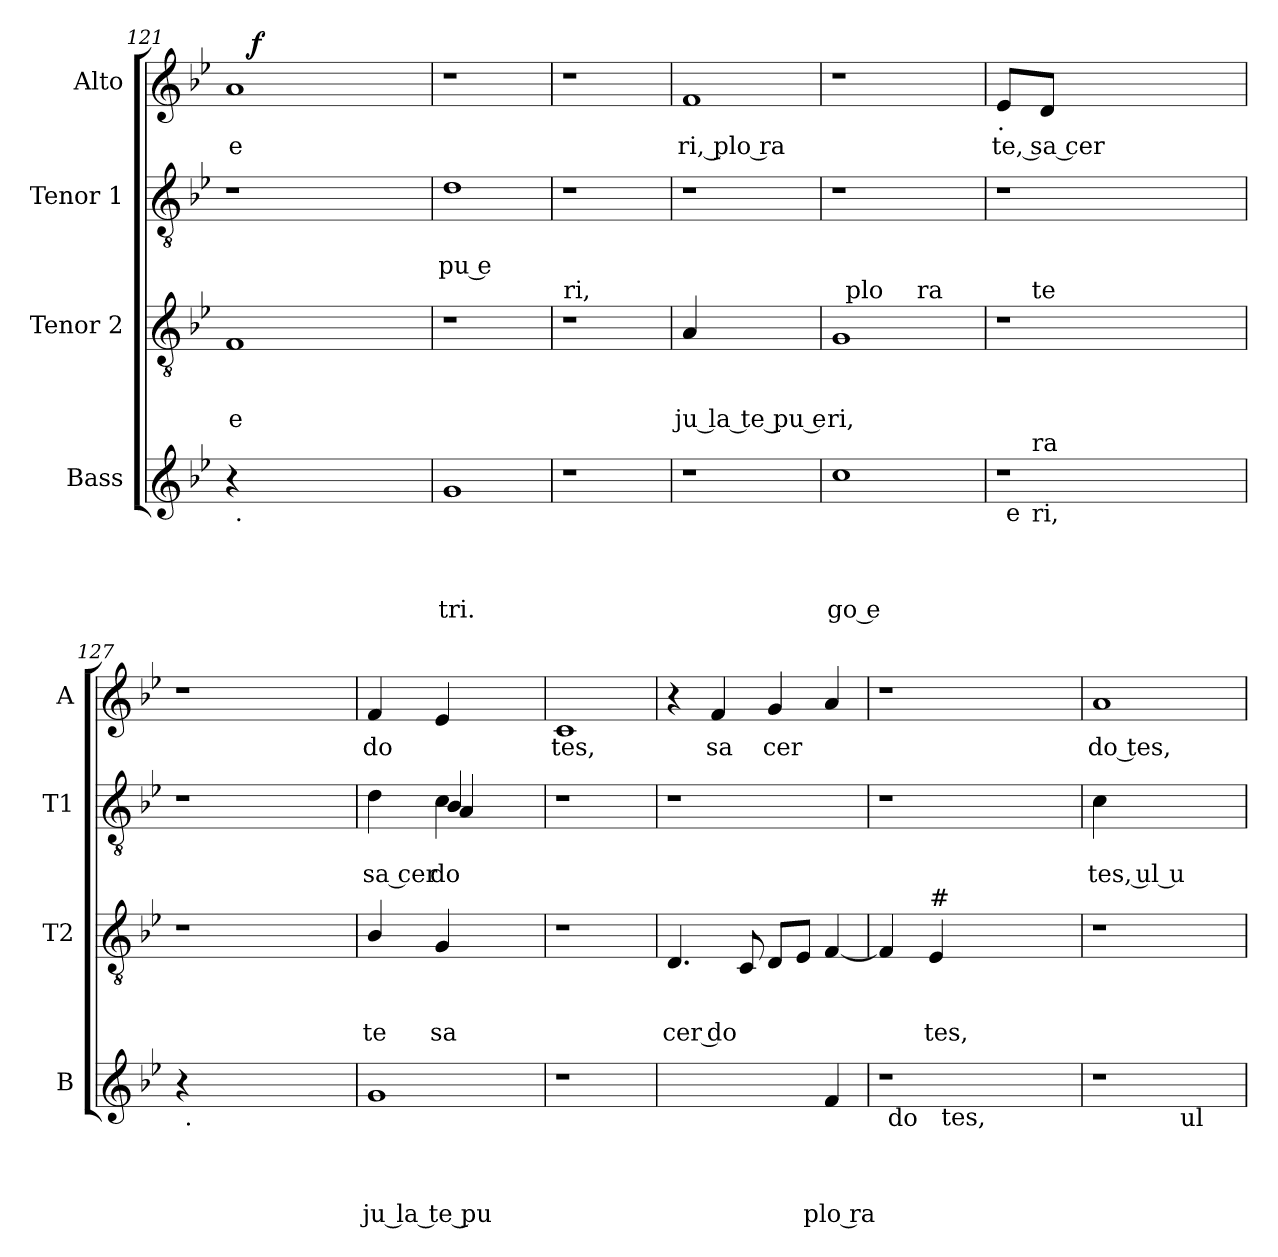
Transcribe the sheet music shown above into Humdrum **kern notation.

**kern	**text	**text	**text	**text	**kern	**text	**text	**text	**kern	**text	**text	**kern	**text	**dynam
*part4	*part4	*part4	*part4	*part4	*part3	*part3	*part3	*part3	*part2	*part2	*part2	*part1	*part1	*part1
*staff4	*staff4	*staff4	*staff4	*staff4	*staff3	*staff3	*staff3	*staff3	*staff2	*staff2	*staff2	*staff1	*staff1	*staff1
*I"Bass	*	*	*	*	*I"Tenor 2	*	*	*	*I"Tenor 1	*	*	*I"Alto	*	*
*I'B	*	*	*	*	*I'T2	*	*	*	*I'T1	*	*	*I'A	*	*
!!LO:LB:g=z
*clefG2	*	*	*	*	*clefGv2	*	*	*	*clefGv2	*	*	*clefG2	*	*
*ITrd1c2	*	*	*	*	*	*	*	*	*	*	*	*	*	*
*k[b-e-a-d-]	*	*	*	*	*k[b-e-]	*	*	*	*k[b-e-]	*	*	*k[b-e-]	*	*
*A-:	*	*	*	*	*B-:	*	*	*	*B-:	*	*	*B-:	*	*
=121	=121	=121	=121	=121	=121	=121	=121	=121	=121	=121	=121	=121	=121	=121
!	!	!	!	!	!	!	!	!LO:LY:b	!	!	!	!	!LO:LY:b	!
*^	*	*	*	*	*	*	*	*	*	*	*	*^	*	*
4r	64ryy	.	.	.	.	1F	.	.	e	1r	.	.	1a	16ryy	e	.
!	!LO:TX:b:t=.	!	!	!	!	!	!	!	!	!	!	!	!	!	!	!
.	2ryy	.	.	.	.	.	.	.	.	.	.	.	.	.	.	.
!	!	!	!	!	!	!	!	!	!	!	!	!	!	!	!	!LO:DY:a
.	.	.	.	.	.	.	.	.	.	.	.	.	.	2...ryy	.	f
2.ryy	.	.	.	.	.	.	.	.	.	.	.	.	.	.	.	.
.	4ryy	.	.	.	.	.	.	.	.	.	.	.	.	.	.	.
.	8...ryy	.	.	.	.	.	.	.	.	.	.	.	.	.	.	.
=122	=122	=122	=122	=122	=122	=122	=122	=122	=122	=122	=122	=122	=122	=122	=122	=122
!	!	!	!	!	!LO:LY:b:rj	!	!	!	!	!	!	!LO:LY:b:rj	!	!	!	!
*v	*v	*	*	*	*	*	*	*	*	*	*	*	*v	*v	*	*
1f	.	.	.	tri.	1r	.	.	.	1d	.	pu e	1r	.	.
=123	=123	=123	=123	=123	=123	=123	=123	=123	=123	=123	=123	=123	=123	=123
!	!	!	!	!	!LO:TX:a:t=ri,	!	!	!	!	!	!	!	!	!
1r	.	.	.	.	1r	.	.	.	1r	.	.	1r	.	.
=124	=124	=124	=124	=124	=124	=124	=124	=124	=124	=124	=124	=124	=124	=124
!	!	!	!	!	!	!	!	!LO:LY:b:rj	!	!	!	!	!LO:LY:b:rj	!
1r	.	.	.	.	4A/	.	.	ju la te pu e	1r	.	.	1f	ri, plo ra	.
.	.	.	.	.	2.ryy	.	.	.	.	.	.	.	.	.
=125	=125	=125	=125	=125	=125	=125	=125	=125	=125	=125	=125	=125	=125	=125
!	!	!	!	!LO:LY:b:rj	!	!	!	!LO:LY:b	!	!	!	!	!	!
*	*	*	*	*	*^	*	*	*	*	*	*	*	*	*
1b-	.	.	.	go e	1G	32ryy	.	.	ri,	1r	.	.	1r	.	.
!	!	!	!	!	!	!LO:TX:a:t=plo	!	!	!	!	!	!	!	!	!
.	.	.	.	.	.	2ryy	.	.	.	.	.	.	.	.	.
!	!	!	!	!	!	!LO:TX:a:t=ra	!	!	!	!	!	!	!	!	!
.	.	.	.	.	.	4...ryy	.	.	.	.	.	.	.	.	.
=126	=126	=126	=126	=126	=126	=126	=126	=126	=126	=126	=126	=126	=126	=126	=126
!	!	!	!	!	!	!	!	!	!	!	!	!	!LO:TX:b:t=.	!	!
!LO:TX:a:t=plo	!	!	!	!	!	!	!	!	!	!	!	!	!	!	!
!	!	!	!	!	!	!	!	!	!	!	!	!	!	!LO:LY:b:rj	!
*^	*	*	*	*	*	*	*	*	*	*	*	*	*	*	*
*	*^	*	*	*	*	*	*	*	*	*	*	*	*	*	*	*
1r	64ryy	16..ryy	.	.	.	.	1r	16..ryy	.	.	.	1r	.	.	8e-/L	te, sa cer	.
!	!LO:TX:b:t=e	!	!	!	!	!	!	!	!	!	!	!	!	!	!	!	!
.	2ryy	.	.	.	.	.	.	.	.	.	.	.	.	.	.	.	.
!	!	!	!	!	!	!	!	!LO:TX:a:t=te	!	!	!	!	!	!	!	!	!
!	!	!LO:TX:b:t=ri,	!	!	!	!	!	!	!	!	!	!	!	!	!	!	!
!	!	!LO:TX:a:t=ra	!	!	!	!	!	!	!	!	!	!	!	!	!	!	!
.	.	2ryy	.	.	.	.	.	2ryy	.	.	.	.	.	.	.	.	.
.	.	.	.	.	.	.	.	.	.	.	.	.	.	.	8d/J	.	.
.	.	.	.	.	.	.	.	.	.	.	.	.	.	.	2.ryy	.	.
.	4ryy	.	.	.	.	.	.	.	.	.	.	.	.	.	.	.	.
.	.	4ryy	.	.	.	.	.	4ryy	.	.	.	.	.	.	.	.	.
.	8...ryy	.	.	.	.	.	.	.	.	.	.	.	.	.	.	.	.
.	.	8ryy	.	.	.	.	.	8ryy	.	.	.	.	.	.	.	.	.
.	.	64ryy	.	.	.	.	.	64ryy	.	.	.	.	.	.	.	.	.
*	*v	*v	*	*	*	*	*	*	*	*	*	*	*	*	*	*	*
*	*	*	*	*	*	*v	*v	*	*	*	*	*	*	*	*	*
!!LO:LB:g=z
=127	=127	=127	=127	=127	=127	=127	=127	=127	=127	=127	=127	=127	=127	=127	=127
4r	64ryy	.	.	.	.	1r	.	.	.	1r	.	.	1r	.	.
!	!LO:TX:b:t=.	!	!	!	!	!	!	!	!	!	!	!	!	!	!
.	2ryy	.	.	.	.	.	.	.	.	.	.	.	.	.	.
2.ryy	.	.	.	.	.	.	.	.	.	.	.	.	.	.	.
.	4ryy	.	.	.	.	.	.	.	.	.	.	.	.	.	.
.	8...ryy	.	.	.	.	.	.	.	.	.	.	.	.	.	.
=128	=128	=128	=128	=128	=128	=128	=128	=128	=128	=128	=128	=128	=128	=128	=128
!	!	!	!	!	!LO:LY:b:rj	!	!	!	!LO:LY:b:rj	!	!	!LO:LY:b:rj	!	!LO:LY:b:rj	!
*	*	*	*	*	*	*	*	*	*	*^	*	*	*	*	*
*v	*v	*	*	*	*	*	*	*	*	*	*^	*	*	*	*	*
1f	.	.	.	ju la te pu	4B-/	.	.	te	4d\	4ryy	4ryy	.	sa cer	4f/	do	.
!	!	!	!	!	!	!	!	!LO:LY:b	!	!	!	!	!LO:LY:b	!	!	!
.	.	.	.	.	4G/	.	.	sa	4c\	4B-/	4A/	.	do	4e-/	.	.
.	.	.	.	.	2ryy	.	.	.	2ryy	2ryy	2ryy	.	.	2ryy	.	.
=129	=129	=129	=129	=129	=129	=129	=129	=129	=129	=129	=129	=129	=129	=129	=129	=129
!	!	!	!	!	!	!	!	!	!	!	!	!	!	!	!LO:LY:b	!
*	*	*	*	*	*	*	*	*	*v	*v	*v	*	*	*	*	*
1r	.	.	.	.	1r	.	.	.	1r	.	.	1c	tes,	.
=130	=130	=130	=130	=130	=130	=130	=130	=130	=130	=130	=130	=130	=130	=130
!	!	!	!	!	!	!	!	!LO:LY:b:rj	!	!	!	!	!	!
2.ryy	.	.	.	.	4.D/	.	.	cer do	1r	.	.	4r	.	.
!	!	!	!	!	!	!	!	!	!	!	!	!	!LO:LY:b	!
.	.	.	.	.	.	.	.	.	.	.	.	4f/	sa	.
.	.	.	.	.	8C/	.	.	.	.	.	.	.	.	.
!	!	!	!	!	!	!	!	!	!	!	!	!	!LO:LY:b	!
.	.	.	.	.	8D/L	.	.	.	.	.	.	4g/	cer	.
.	.	.	.	.	8E-/J	.	.	.	.	.	.	.	.	.
!	!	!	!	!LO:LY:b:rj	!	!	!	!	!	!	!	!	!	!
4e-/	.	.	.	plo ra	[<4F/	.	.	.	.	.	.	4a/	.	.
=131	=131	=131	=131	=131	=131	=131	=131	=131	=131	=131	=131	=131	=131	=131
*^	*	*	*	*	*	*	*	*	*	*	*	*	*	*
*	*^	*	*	*	*	*	*	*	*	*	*	*	*	*	*
1r	64ryy	4ryy	.	.	.	.	4F/]	.	.	.	1r	.	.	1r	.	.
!	!LO:TX:b:t=do	!	!	!	!	!	!	!	!	!	!	!	!	!	!	!
.	2ryy	.	.	.	.	.	.	.	.	.	.	.	.	.	.	.
!	!	!	!	!	!	!	!LO:TX:a:t=#	!	!	!	!	!	!	!	!	!
!	!	!	!	!	!	!	!	!	!	!LO:LY:b	!	!	!	!	!	!
.	.	32ryy	.	.	.	.	4E-/	.	.	tes,	.	.	.	.	.	.
!	!	!LO:TX:b:t=tes,	!	!	!	!	!	!	!	!	!	!	!	!	!	!
.	.	2ryy	.	.	.	.	.	.	.	.	.	.	.	.	.	.
.	.	.	.	.	.	.	2ryy	.	.	.	.	.	.	.	.	.
.	4ryy	.	.	.	.	.	.	.	.	.	.	.	.	.	.	.
.	8...ryy	.	.	.	.	.	.	.	.	.	.	.	.	.	.	.
.	.	8..ryy	.	.	.	.	.	.	.	.	.	.	.	.	.	.
=132	=132	=132	=132	=132	=132	=132	=132	=132	=132	=132	=132	=132	=132	=132	=132	=132
!	!	!	!	!	!	!	!	!	!	!	!	!	!LO:LY:b:rj	!	!LO:LY:b:rj	!
*	*v	*v	*	*	*	*	*	*	*	*	*	*	*	*	*	*
1r	2ryy	.	.	.	.	1r	.	.	.	4c\	.	tes, ul u	1a	do tes,	.
.	.	.	.	.	.	.	.	.	.	2.ryy	.	.	.	.	.
!	!LO:TX:b:t=ul	!	!	!	!	!	!	!	!	!	!	!	!	!	!
.	2ryy	.	.	.	.	.	.	.	.	.	.	.	.	.	.
*v	*v	*	*	*	*	*	*	*	*	*	*	*	*	*	*
=	=	=	=	=	=	=	=	=	=	=	=	=	=	=
*-	*-	*-	*-	*-	*-	*-	*-	*-	*-	*-	*-	*-	*-	*-
